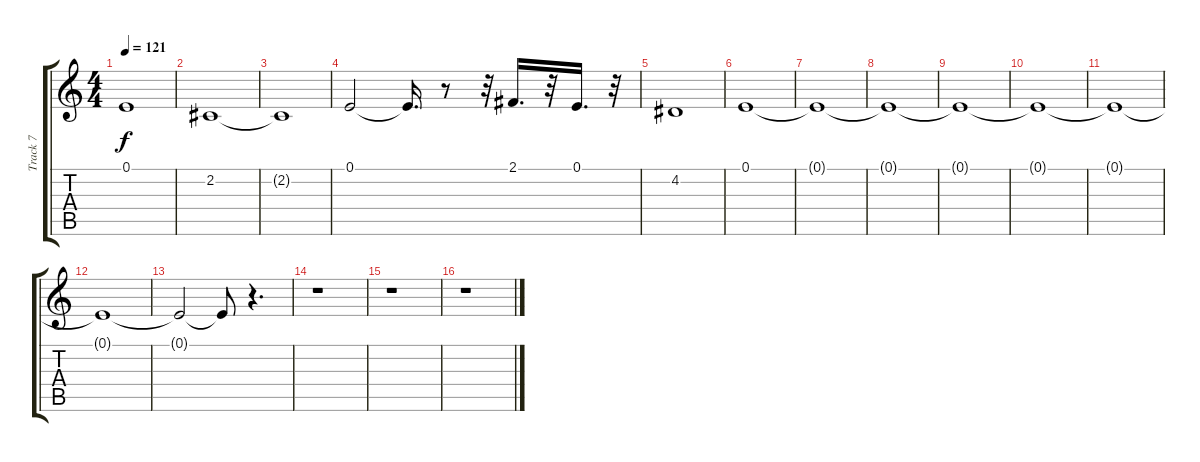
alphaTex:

\track ("Track 7" "Track 7") {instrument stringensemble1}
\staff {score tabs}
\tuning (E4 B3 G3 D3 A2 E2) {hide}
\ts (4 4)
\tempo 121
\clef g2
\ks c
0.1{t}.1{dy f} |
2.2.1 |
2.2{t}.1 |
0.1.2 0.1{t}.16{d} r.8 r.32 2.1.16{d} r.32 0.1.16{d} r.32 |
4.2.1 |
0.1.1 |
0.1{t}.1 |
0.1{t}.1 |
0.1{t}.1 |
0.1{t}.1 |
0.1{t}.1 |
0.1{t}.1 |
0.1{t}.2 0.1{t}.8 r.4{d} |
r.1 |
r.1 |
r.1
